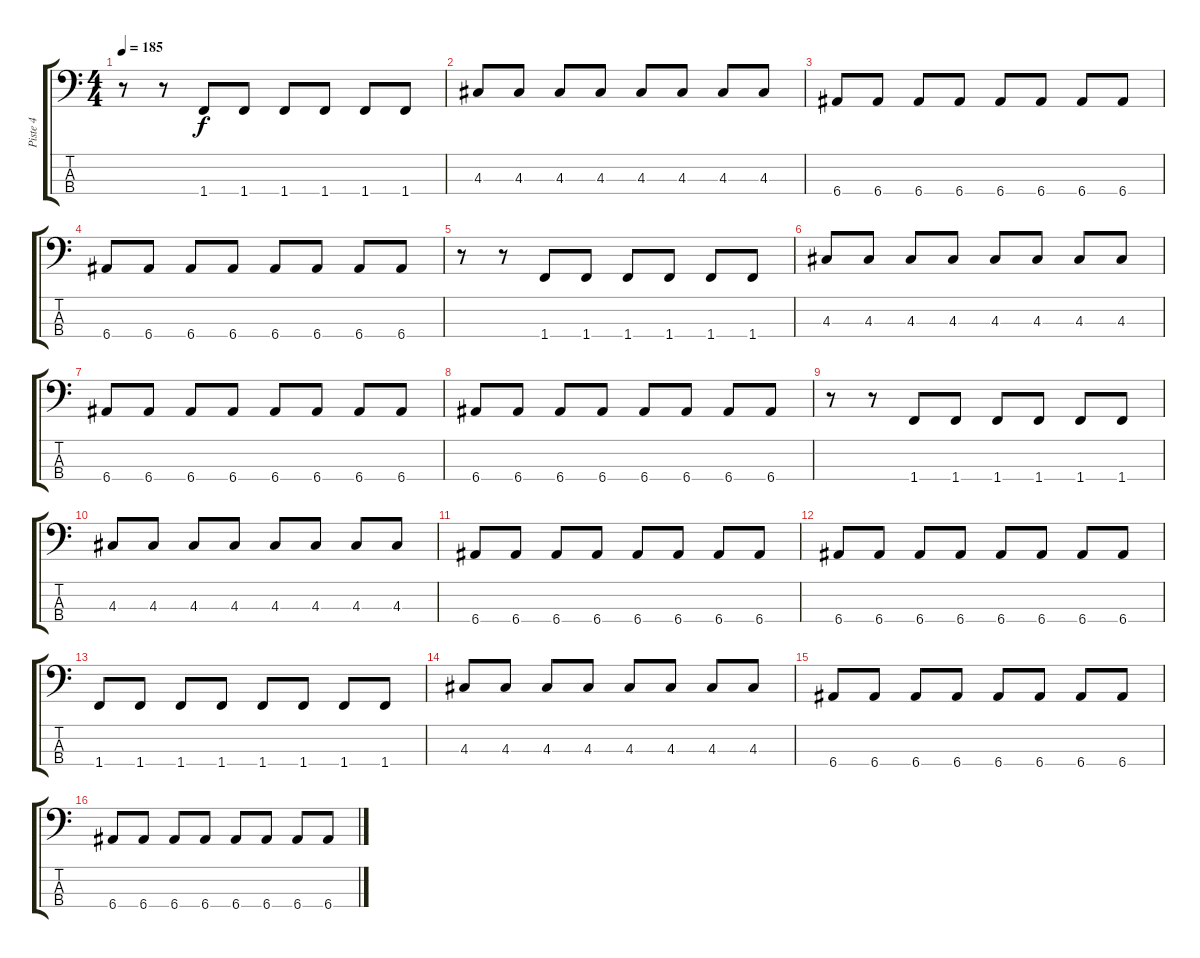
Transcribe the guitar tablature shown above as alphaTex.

\track ("Piste 4" "Piste 4") {instrument electricbasspick}
\staff {score tabs}
\tuning (G2 D2 A1 E1) {hide}
\ts (4 4)
\tempo 185
\clef f4
\ks c
r.8{dy f} r.8 1.4.8 1.4.8 1.4.8 1.4.8 1.4.8 1.4.8 |
4.3.8 4.3.8 4.3.8 4.3.8 4.3.8 4.3.8 4.3.8 4.3.8 |
6.4.8 6.4.8 6.4.8 6.4.8 6.4.8 6.4.8 6.4.8 6.4.8 |
6.4.8 6.4.8 6.4.8 6.4.8 6.4.8 6.4.8 6.4.8 6.4.8 |
r.8 r.8 1.4.8 1.4.8 1.4.8 1.4.8 1.4.8 1.4.8 |
4.3.8 4.3.8 4.3.8 4.3.8 4.3.8 4.3.8 4.3.8 4.3.8 |
6.4.8 6.4.8 6.4.8 6.4.8 6.4.8 6.4.8 6.4.8 6.4.8 |
6.4.8 6.4.8 6.4.8 6.4.8 6.4.8 6.4.8 6.4.8 6.4.8 |
r.8 r.8 1.4.8 1.4.8 1.4.8 1.4.8 1.4.8 1.4.8 |
4.3.8 4.3.8 4.3.8 4.3.8 4.3.8 4.3.8 4.3.8 4.3.8 |
6.4.8 6.4.8 6.4.8 6.4.8 6.4.8 6.4.8 6.4.8 6.4.8 |
6.4.8 6.4.8 6.4.8 6.4.8 6.4.8 6.4.8 6.4.8 6.4.8 |
1.4.8 1.4.8 1.4.8 1.4.8 1.4.8 1.4.8 1.4.8 1.4.8 |
4.3.8 4.3.8 4.3.8 4.3.8 4.3.8 4.3.8 4.3.8 4.3.8 |
6.4.8 6.4.8 6.4.8 6.4.8 6.4.8 6.4.8 6.4.8 6.4.8 |
6.4.8 6.4.8 6.4.8 6.4.8 6.4.8 6.4.8 6.4.8 6.4.8
